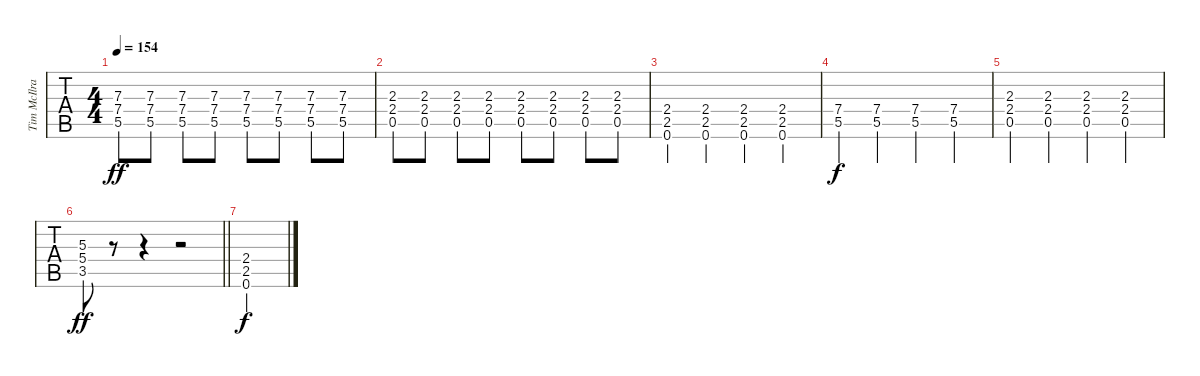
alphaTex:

\track ("Tim McIlrath - Guitar One" "Tim McIlra") {instrument distortionguitar}
\staff {tabs}
\tuning (Eb4 Bb3 Gb3 Db3 Ab2 Eb2) {hide}
\ts (4 4)
\tempo 154
\clef g2
\ks db
(7.3 7.4 5.5).8{dy ff} (7.3 7.4 5.5).8 (7.3 7.4 5.5).8 (7.3 7.4 5.5).8 (7.3 7.4 5.5).8 (7.3 7.4 5.5).8 (7.3 7.4 5.5).8 (7.3 7.4 5.5).8 |
(2.3 2.4 0.5).8 (2.3 2.4 0.5).8 (2.3 2.4 0.5).8 (2.3 2.4 0.5).8 (2.3 2.4 0.5).8 (2.3 2.4 0.5).8 (2.3 2.4 0.5).8 (2.3 2.4 0.5).8 |
(2.4 2.5 0.6).4 (2.4 2.5 0.6).4 (2.4 2.5 0.6).4 (2.4 2.5 0.6).4 |
(7.4 5.5).4{dy f} (7.4 5.5).4 (7.4 5.5).4 (7.4 5.5).4 |
(2.3 2.4 0.5).4 (2.3 2.4 0.5).4 (2.3 2.4 0.5).4 (2.3 2.4 0.5).4 |
\barLineRight lightlight
(5.3 5.4 3.5).8{dy ff} r.8 r.4 r.2 |
(2.4 2.5 0.6).2{dy f}
